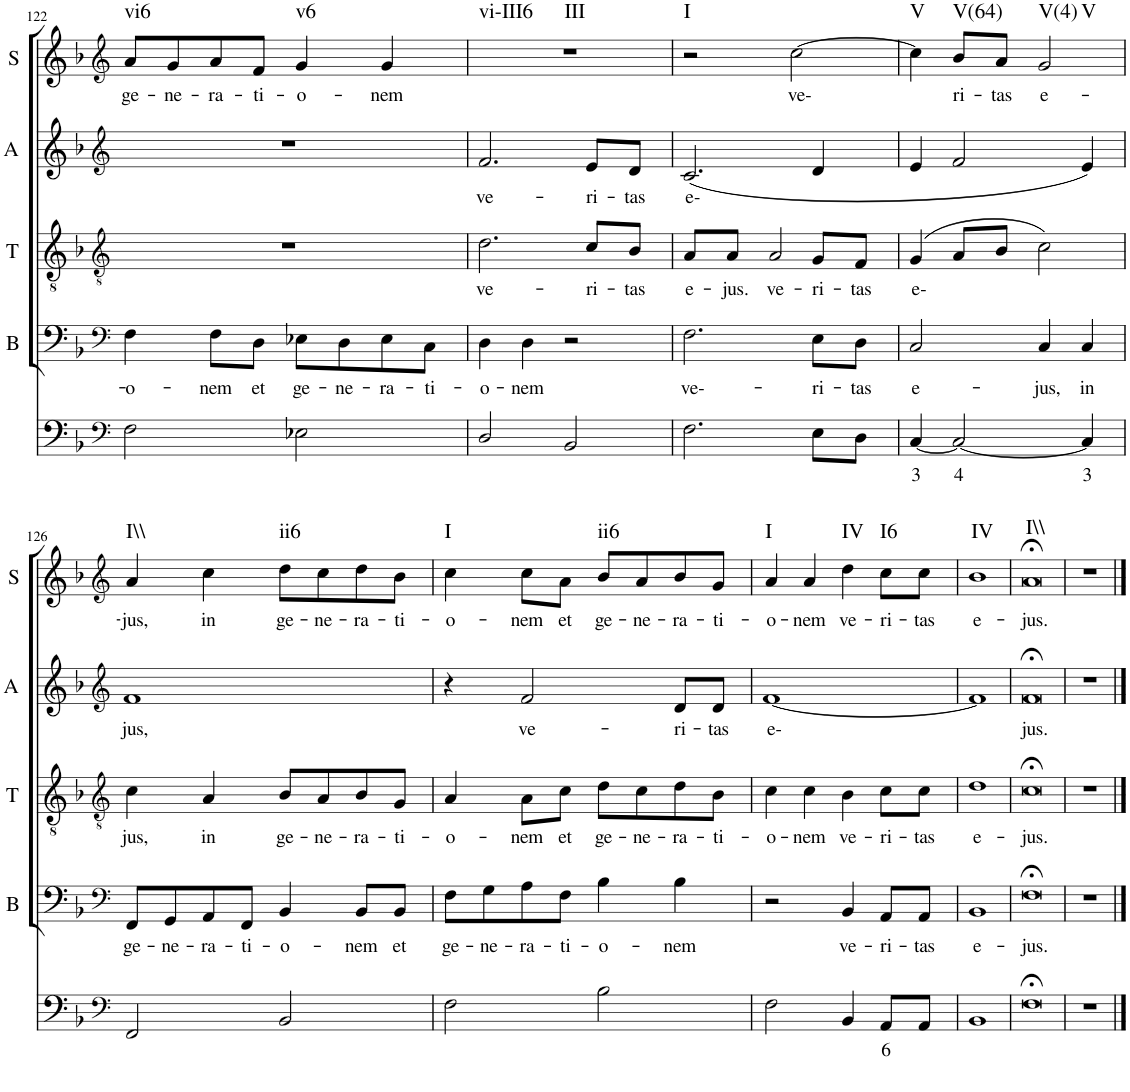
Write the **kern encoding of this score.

**kern	**text	**kern	**text	**kern	**text	**kern	**text	**kern	**text	**harte
*part5	*part5	*part4	*part4	*part3	*part3	*part2	*part2	*part1	*part1	*part1
*staff5	*staff5	*staff4	*staff4	*staff3	*staff3	*staff2	*staff2	*staff1	*staff1	*
*I"Continuo	*	*I"Bass	*	*I"Tenor	*	*I"Alto	*	*I"Soprano	*	*
*	*	*I'B	*	*I'T	*	*I'A	*	*I'S	*	*
!!LO:PB:g=z
*clefF4	*	*clefF4	*	*clefGv2	*	*clefG2	*	*clefG2	*	*
*k[b-]	*	*k[b-]	*	*k[b-]	*	*k[b-]	*	*k[b-]	*	*
*M4/4	*	*M4/4	*	*M4/4	*	*M4/4	*	*M4/4	*	*
=122	=122	=122	=122	=122	=122	=122	=122	=122	=122	=122
!	!	!	!LO:LY:b	!	!	!	!	!	!LO:LY:b	!LO:H:kt=vi6
2F\	.	4F\	o-	1r	.	1r	.	8a/L	ge-	N
!	!	!	!	!	!	!	!	!	!LO:LY:b	!
.	.	.	.	.	.	.	.	8g/	ne-	.
!	!	!	!LO:LY:b	!	!	!	!	!	!LO:LY:b	!
.	.	8F\L	nem	.	.	.	.	8a/	ra-	.
!	!	!	!LO:LY:b	!	!	!	!	!	!LO:LY:b	!
.	.	8D\J	et	.	.	.	.	8f/J	ti-	.
!	!	!	!LO:LY:b	!	!	!	!	!	!LO:LY:b	!LO:H:kt=v6
2E-X\	.	8E-X\L	ge-	.	.	.	.	4g/	o-	N
!	!	!	!LO:LY:b	!	!	!	!	!	!	!
.	.	8D\	ne-	.	.	.	.	.	.	.
!	!	!	!LO:LY:b	!	!	!	!	!	!LO:LY:b	!
.	.	8E-\	ra-	.	.	.	.	4g/	nem	.
!	!	!	!LO:LY:b	!	!	!	!	!	!	!
.	.	8C\J	ti-	.	.	.	.	.	.	.
=123	=123	=123	=123	=123	=123	=123	=123	=123	=123	=123
!	!	!	!LO:LY:b	!	!LO:LY:b	!	!LO:LY:b	!	!	!LO:H:n=1:kt=vi-III6
!	!	!	!	!	!	!	!	!	!	!LO:H:n=2:kt=III
2D/	.	4D\	o-	2.d\	ve-	2.f/	ve-	1r	.	N N
!	!	!	!LO:LY:b	!	!	!	!	!	!	!
.	.	4D\	nem	.	.	.	.	.	.	.
2BB-/	.	2r	.	.	.	.	.	.	.	.
!	!	!	!	!	!LO:LY:b	!	!LO:LY:b	!	!	!
.	.	.	.	8c/L	ri-	8e/L	ri-	.	.	.
!	!	!	!	!	!LO:LY:b	!	!LO:LY:b	!	!	!
.	.	.	.	8B-/J	tas	8d/J	tas	.	.	.
=124	=124	=124	=124	=124	=124	=124	=124	=124	=124	=124
!	!	!	!LO:LY:b	!	!LO:LY:b	!	!LO:LY:b	!	!	!LO:H:kt=I
2.F\	.	2.F\	ve--	8A/L	e-	(2.c/	e-	2r	.	N
!	!	!	!	!	!LO:LY:b	!	!	!	!	!
.	.	.	.	8A/J	jus.	.	.	.	.	.
!	!	!	!	!	!LO:LY:b	!	!	!	!	!
.	.	.	.	2A/	ve-	.	.	.	.	.
!	!	!	!	!	!	!	!	!	!LO:LY:b	!
.	.	.	.	.	.	.	.	[2cc\	ve-	.
!	!	!	!LO:LY:b	!	!LO:LY:b	!	!	!	!	!
8E\L	.	8E\L	ri-	8G/L	ri-	4d/	.	.	.	.
!	!	!	!LO:LY:b	!	!LO:LY:b	!	!	!	!	!
8D\J	.	8D\J	tas	8F/J	tas	.	.	.	.	.
=125	=125	=125	=125	=125	=125	=125	=125	=125	=125	=125
!	!LO:LY:b	!	!LO:LY:b	!	!LO:LY:b	!	!	!	!	!LO:H:kt=V
[4C/	3	2C/	e-	(4G/	e-	4e/	.	4cc\]	.	N
!	!LO:LY:b	!	!	!	!	!	!	!	!LO:LY:b	!LO:H:kt=V(64)
2C/_	4	.	.	8A/L	.	2f/	.	8b-/L	ri-	N
!	!	!	!	!	!	!	!	!	!LO:LY:b	!
.	.	.	.	8B-/J	.	.	.	8a/J	tas	.
!	!	!	!LO:LY:b	!	!	!	!	!	!LO:LY:b	!LO:H:n=1:kt=V(4)
!	!	!	!	!	!	!	!	!	!	!LO:H:n=2:kt=V
.	.	4C/	jus,	2c\)	.	.	.	2g/	e-	N N
!	!LO:LY:b	!	!LO:LY:b	!	!	!	!	!	!	!
4C/]	3	4C/	in	.	.	4e/)	.	.	.	.
!!LO:LB:g=z
=126	=126	=126	=126	=126	=126	=126	=126	=126	=126	=126
*clefF4	*	*clefF4	*	*clefGv2	*	*clefG2	*	*clefG2	*	*
!	!	!	!LO:LY:b	!	!LO:LY:b	!	!LO:LY:b	!	!LO:LY:b	!LO:H:kt=I\\
2FF/	.	8FF/L	ge-	4c\	jus,	1f	jus,	4a/	jus,	N
!	!	!	!LO:LY:b	!	!	!	!	!	!	!
.	.	8GG/	ne-	.	.	.	.	.	.	.
!	!	!	!LO:LY:b	!	!LO:LY:b	!	!	!	!LO:LY:b	!
.	.	8AA/	ra-	4A/	in	.	.	4cc\	in	.
!	!	!	!LO:LY:b	!	!	!	!	!	!	!
.	.	8FF/J	ti-	.	.	.	.	.	.	.
!	!	!	!LO:LY:b	!	!LO:LY:b	!	!	!	!LO:LY:b	!LO:H:kt=ii6
2BB-/	.	4BB-/	o-	8B-/L	ge-	.	.	8dd\L	ge-	N
!	!	!	!	!	!LO:LY:b	!	!	!	!LO:LY:b	!
.	.	.	.	8A/	ne-	.	.	8cc\	ne-	.
!	!	!	!LO:LY:b	!	!LO:LY:b	!	!	!	!LO:LY:b	!
.	.	8BB-/L	nem	8B-/	ra-	.	.	8dd\	ra-	.
!	!	!	!LO:LY:b	!	!LO:LY:b	!	!	!	!LO:LY:b	!
.	.	8BB-/J	et	8G/J	ti-	.	.	8b-\J	ti-	.
=127	=127	=127	=127	=127	=127	=127	=127	=127	=127	=127
!	!	!	!LO:LY:b	!	!LO:LY:b	!	!	!	!LO:LY:b	!LO:H:kt=I
2F\	.	8F\L	ge-	4A/	o-	4r	.	4cc\	o-	N
!	!	!	!LO:LY:b	!	!	!	!	!	!	!
.	.	8G\	ne-	.	.	.	.	.	.	.
!	!	!	!LO:LY:b	!	!LO:LY:b	!	!LO:LY:b	!	!LO:LY:b	!
.	.	8A\	ra-	8A\L	nem	2f/	ve-	8cc\L	nem	.
!	!	!	!LO:LY:b	!	!LO:LY:b	!	!	!	!LO:LY:b	!
.	.	8F\J	ti-	8c\J	et	.	.	8a\J	et	.
!	!	!	!LO:LY:b	!	!LO:LY:b	!	!	!	!LO:LY:b	!LO:H:kt=ii6
2B-\	.	4B-\	o-	8d\L	ge-	.	.	8b-/L	ge-	N
!	!	!	!	!	!LO:LY:b	!	!	!	!LO:LY:b	!
.	.	.	.	8c\	ne-	.	.	8a/	ne-	.
!	!	!	!LO:LY:b	!	!LO:LY:b	!	!LO:LY:b	!	!LO:LY:b	!
.	.	4B-\	nem	8d\	ra-	8d/L	ri-	8b-/	ra-	.
!	!	!	!	!	!LO:LY:b	!	!LO:LY:b	!	!LO:LY:b	!
.	.	.	.	8B-\J	ti-	8d/J	tas	8g/J	ti-	.
=128	=128	=128	=128	=128	=128	=128	=128	=128	=128	=128
!	!	!	!	!	!LO:LY:b	!	!LO:LY:b	!	!LO:LY:b	!LO:H:kt=I
2F\	.	2r	.	4c\	o-	[1f	e-	4a/	o-	N
!	!	!	!	!	!LO:LY:b	!	!	!	!LO:LY:b	!
.	.	.	.	4c\	nem	.	.	4a/	nem	.
!	!	!	!LO:LY:b	!	!LO:LY:b	!	!	!	!LO:LY:b	!LO:H:kt=IV
4BB-/	.	4BB-/	ve-	4B-\	ve-	.	.	4dd\	ve-	N
!	!LO:LY:b	!	!LO:LY:b	!	!LO:LY:b	!	!	!	!LO:LY:b	!LO:H:kt=I6
8AA/L	6	8AA/L	ri-	8c\L	ri-	.	.	8cc\L	ri-	N
!	!	!	!LO:LY:b	!	!LO:LY:b	!	!	!	!LO:LY:b	!
8AA/J	.	8AA/J	tas	8c\J	tas	.	.	8cc\J	tas	.
=129	=129	=129	=129	=129	=129	=129	=129	=129	=129	=129
!	!	!	!LO:LY:b	!	!LO:LY:b	!	!	!	!LO:LY:b	!LO:H:kt=IV
1BB-	.	1BB-	e-	1d	e-	1f]	.	1b-	e-	N
=130	=130	=130	=130	=130	=130	=130	=130	=130	=130	=130
!	!	!	!LO:LY:b	!	!LO:LY:b	!	!LO:LY:b	!	!LO:LY:b	!LO:H:kt=I\\
[1F	.	[1F	jus.	[1c	jus.	[1f	jus.	[1a	jus.	N
=131	=131	=131	=131	=131	=131	=131	=131	=131	=131	=131
1r	.	1r	.	1r	.	1r	.	1r	.	.
1F;<]	.	1F;<]	.	1c;<]	.	1f;<]	.	1a;<]	.	.
==	==	==	==	==	==	==	==	==	==	==
*-	*-	*-	*-	*-	*-	*-	*-	*-	*-	*-
